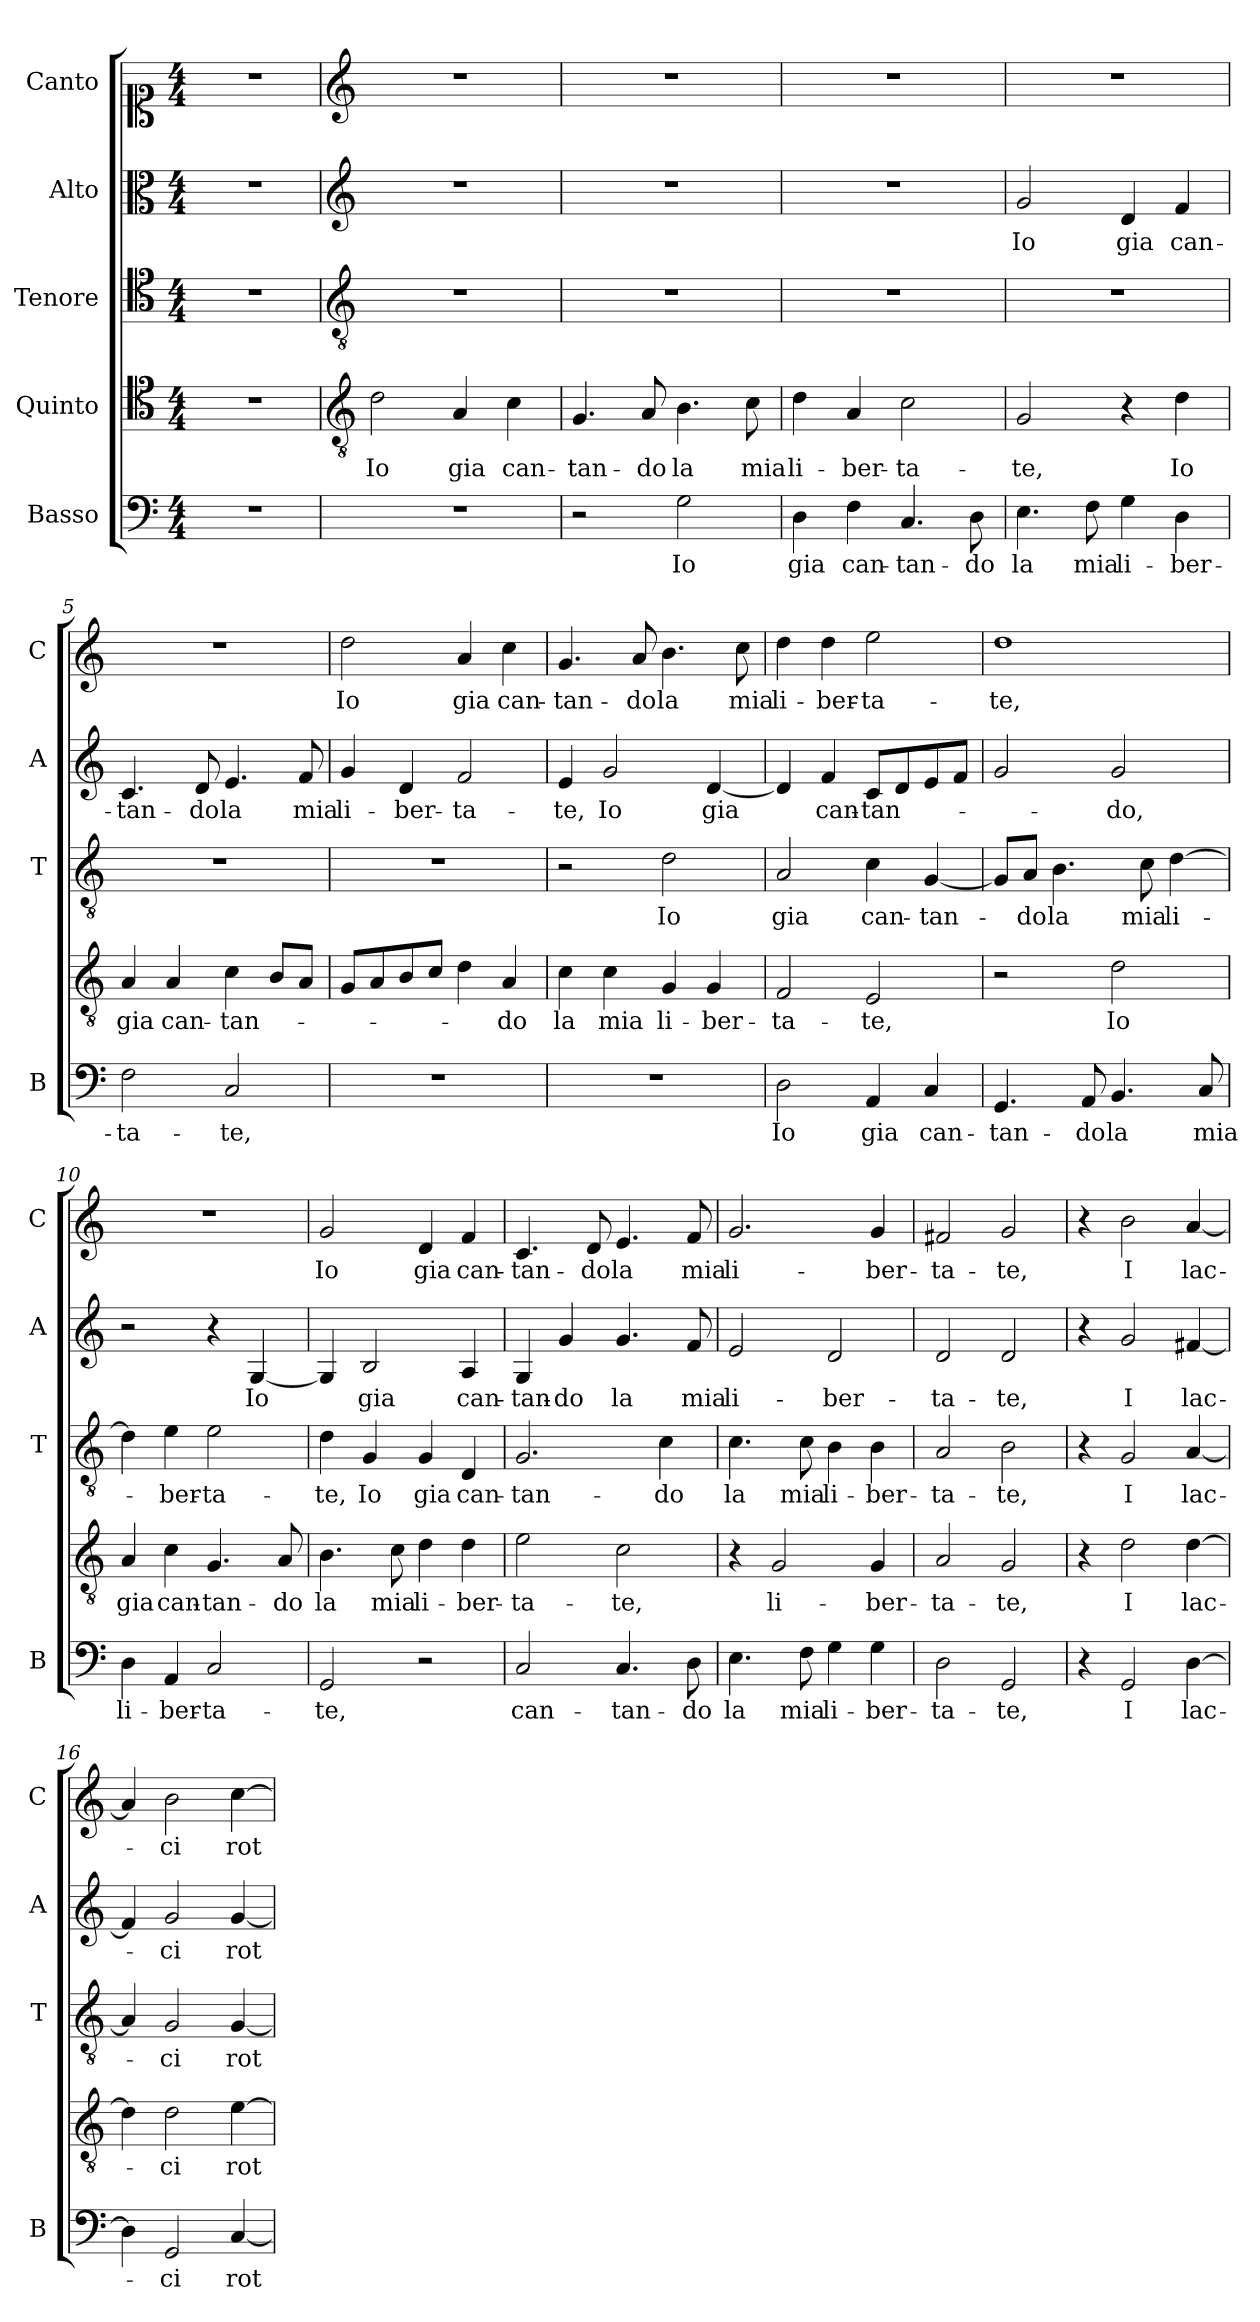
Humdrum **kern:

**kern	**text	**kern	**text	**kern	**text	**kern	**text	**kern	**text
*part5	*part5	*part4	*part4	*part3	*part3	*part2	*part2	*part1	*part1
*staff5	*staff5	*staff4	*staff4	*staff3	*staff3	*staff2	*staff2	*staff1	*staff1
*I"Basso	*	*I"Quinto	*	*I"Tenore	*	*I"Alto	*	*I"Canto	*
*I'B	*	*	*	*I'T	*	*I'A	*	*I'C	*
*clefF4	*	*clefC4	*	*clefC4	*	*clefC3	*	*clefC1	*
*k[]	*	*k[]	*	*k[]	*	*k[]	*	*k[]	*
*C:	*	*C:	*	*C:	*	*C:	*	*C:	*
*M4/4	*	*M4/4	*	*M4/4	*	*M4/4	*	*M4/4	*
=	=	=	=	=	=	=	=	=	=
1r	.	1r	.	1r	.	1r	.	1r	.
=1	=1	=1	=1	=1	=1	=1	=1	=1	=1
*	*	*clefGv2	*	*clefGv2	*	*clefG2	*	*clefG2	*
!	!	!	!LO:LY:b	!	!	!	!	!	!
1r	.	2d\	Io	1r	.	1r	.	1r	.
!	!	!	!LO:LY:b	!	!	!	!	!	!
.	.	4A/	gia	.	.	.	.	.	.
!	!	!	!LO:LY:b	!	!	!	!	!	!
.	.	4c\	can-	.	.	.	.	.	.
=2	=2	=2	=2	=2	=2	=2	=2	=2	=2
!	!	!	!LO:LY:b	!	!	!	!	!	!
2r	.	4.G/	-tan-	1r	.	1r	.	1r	.
!	!	!	!LO:LY:b	!	!	!	!	!	!
.	.	8A/	-do	.	.	.	.	.	.
!	!LO:LY:b	!	!LO:LY:b	!	!	!	!	!	!
2G\	Io	4.B\	la	.	.	.	.	.	.
!	!	!	!LO:LY:b	!	!	!	!	!	!
.	.	8c\	mia	.	.	.	.	.	.
=3	=3	=3	=3	=3	=3	=3	=3	=3	=3
!	!LO:LY:b	!	!LO:LY:b	!	!	!	!	!	!
4D\	gia	4d\	li-	1r	.	1r	.	1r	.
!	!LO:LY:b	!	!LO:LY:b	!	!	!	!	!	!
4F\	can-	4A/	-ber-	.	.	.	.	.	.
!	!LO:LY:b	!	!LO:LY:b	!	!	!	!	!	!
4.C/	-tan-	2c\	-ta-	.	.	.	.	.	.
!	!LO:LY:b	!	!	!	!	!	!	!	!
8D\	-do	.	.	.	.	.	.	.	.
=4	=4	=4	=4	=4	=4	=4	=4	=4	=4
!	!LO:LY:b	!	!LO:LY:b	!	!	!	!LO:LY:b	!	!
4.E\	la	2G/	-te,	1r	.	2g/	Io	1r	.
!	!LO:LY:b	!	!	!	!	!	!	!	!
8F\	mia	.	.	.	.	.	.	.	.
!	!LO:LY:b	!	!	!	!	!	!LO:LY:b	!	!
4G\	li-	4r	.	.	.	4d/	gia	.	.
!	!LO:LY:b	!	!LO:LY:b	!	!	!	!LO:LY:b	!	!
4D\	-ber-	4d\	Io	.	.	4f/	can-	.	.
=5	=5	=5	=5	=5	=5	=5	=5	=5	=5
!	!LO:LY:b	!	!LO:LY:b	!	!	!	!LO:LY:b	!	!
2F\	-ta-	4A/	gia	1r	.	4.c/	-tan-	1r	.
!	!	!	!LO:LY:b	!	!	!	!	!	!
.	.	4A/	can-	.	.	.	.	.	.
!	!	!	!	!	!	!	!LO:LY:b	!	!
.	.	.	.	.	.	8d/	-do	.	.
!	!LO:LY:b	!	!LO:LY:b	!	!	!	!LO:LY:b	!	!
2C/	-te,	4c\	-tan-	.	.	4.e/	la	.	.
.	.	8B/L	.	.	.	.	.	.	.
!	!	!	!	!	!	!	!LO:LY:b	!	!
.	.	8A/J	.	.	.	8f/	mia	.	.
!!LO:LB:g=z
=6	=6	=6	=6	=6	=6	=6	=6	=6	=6
!	!	!	!	!	!	!	!LO:LY:b	!	!LO:LY:b
1r	.	8G/L	.	1r	.	4g/	li-	2dd\	Io
.	.	8A/	.	.	.	.	.	.	.
!	!	!	!	!	!	!	!LO:LY:b	!	!
.	.	8B/	.	.	.	4d/	-ber-	.	.
.	.	8c/J	.	.	.	.	.	.	.
!	!	!	!	!	!	!	!LO:LY:b	!	!LO:LY:b
.	.	4d\	.	.	.	2f/	-ta-	4a/	gia
!	!	!	!LO:LY:b	!	!	!	!	!	!LO:LY:b
.	.	4A/	-do	.	.	.	.	4cc\	can-
=7	=7	=7	=7	=7	=7	=7	=7	=7	=7
!	!	!	!LO:LY:b	!	!	!	!LO:LY:b	!	!LO:LY:b
1r	.	4c\	la	2r	.	4e/	-te,	4.g/	-tan-
!	!	!	!LO:LY:b	!	!	!	!LO:LY:b	!	!
.	.	4c\	mia	.	.	2g/	Io	.	.
!	!	!	!	!	!	!	!	!	!LO:LY:b
.	.	.	.	.	.	.	.	8a/	-do
!	!	!	!LO:LY:b	!	!LO:LY:b	!	!	!	!LO:LY:b
.	.	4G/	li-	2d\	Io	.	.	4.b\	la
!	!	!	!LO:LY:b	!	!	!	!LO:LY:b	!	!
.	.	4G/	-ber-	.	.	[4d/	gia	.	.
!	!	!	!	!	!	!	!	!	!LO:LY:b
.	.	.	.	.	.	.	.	8cc\	mia
=8	=8	=8	=8	=8	=8	=8	=8	=8	=8
!	!LO:LY:b	!	!LO:LY:b	!	!LO:LY:b	!	!	!	!LO:LY:b
2D\	Io	2F/	-ta-	2A/	gia	4d/]	.	4dd\	li-
!	!	!	!	!	!	!	!LO:LY:b	!	!LO:LY:b
.	.	.	.	.	.	4f/	can-	4dd\	-ber-
!	!LO:LY:b	!	!LO:LY:b	!	!LO:LY:b	!	!LO:LY:b	!	!LO:LY:b
4AA/	gia	2E/	-te,	4c\	can-	8c/L	-tan-	2ee\	-ta-
.	.	.	.	.	.	8d/	.	.	.
!	!LO:LY:b	!	!	!	!LO:LY:b	!	!	!	!
4C/	can-	.	.	[4G/	-tan-	8e/	.	.	.
.	.	.	.	.	.	8f/J	.	.	.
=9	=9	=9	=9	=9	=9	=9	=9	=9	=9
!	!LO:LY:b	!	!	!	!	!	!	!	!LO:LY:b
4.GG/	-tan-	2r	.	8G/L]	.	2g/	.	1dd	-te,
!	!	!	!	!	!LO:LY:b	!	!	!	!
.	.	.	.	8A/J	-do	.	.	.	.
!	!	!	!	!	!LO:LY:b	!	!	!	!
.	.	.	.	4.B\	la	.	.	.	.
!	!LO:LY:b	!	!	!	!	!	!	!	!
8AA/	-do	.	.	.	.	.	.	.	.
!	!LO:LY:b	!	!LO:LY:b	!	!	!	!LO:LY:b	!	!
4.BB/	la	2d\	Io	.	.	2g/	-do,	.	.
!	!	!	!	!	!LO:LY:b	!	!	!	!
.	.	.	.	8c\	mia	.	.	.	.
!	!	!	!	!	!LO:LY:b	!	!	!	!
.	.	.	.	[4d\	li-	.	.	.	.
!	!LO:LY:b	!	!	!	!	!	!	!	!
8C/	mia	.	.	.	.	.	.	.	.
=10	=10	=10	=10	=10	=10	=10	=10	=10	=10
!	!LO:LY:b	!	!LO:LY:b	!	!	!	!	!	!
4D\	li-	4A/	gia	4d\]	.	2r	.	1r	.
!	!LO:LY:b	!	!LO:LY:b	!	!LO:LY:b	!	!	!	!
4AA/	-ber-	4c\	can-	4e\	-ber-	.	.	.	.
!	!LO:LY:b	!	!LO:LY:b	!	!LO:LY:b	!	!	!	!
2C/	-ta-	4.G/	-tan-	2e\	-ta-	4r	.	.	.
!	!	!	!	!	!	!	!LO:LY:b	!	!
.	.	.	.	.	.	[4G/	Io	.	.
!	!	!	!LO:LY:b	!	!	!	!	!	!
.	.	8A/	-do	.	.	.	.	.	.
=11	=11	=11	=11	=11	=11	=11	=11	=11	=11
!	!LO:LY:b	!	!LO:LY:b	!	!LO:LY:b	!	!	!	!LO:LY:b
2GG/	-te,	4.B\	la	4d\	-te,	4G/]	.	2g/	Io
!	!	!	!	!	!LO:LY:b	!	!LO:LY:b	!	!
.	.	.	.	4G/	Io	2B/	gia	.	.
!	!	!	!LO:LY:b	!	!	!	!	!	!
.	.	8c\	mia	.	.	.	.	.	.
!	!	!	!LO:LY:b	!	!LO:LY:b	!	!	!	!LO:LY:b
2r	.	4d\	li-	4G/	gia	.	.	4d/	gia
!	!	!	!LO:LY:b	!	!LO:LY:b	!	!LO:LY:b	!	!LO:LY:b
.	.	4d\	-ber-	4D/	can-	4A/	can-	4f/	can-
!!LO:PB:g=z
=12	=12	=12	=12	=12	=12	=12	=12	=12	=12
!	!LO:LY:b	!	!LO:LY:b	!	!LO:LY:b	!	!LO:LY:b	!	!LO:LY:b
2C/	can-	2e\	-ta-	2.G/	-tan-	4G/	-tan-	4.c/	-tan-
!	!	!	!	!	!	!	!LO:LY:b	!	!
.	.	.	.	.	.	4g/	-do	.	.
!	!	!	!	!	!	!	!	!	!LO:LY:b
.	.	.	.	.	.	.	.	8d/	-do
!	!LO:LY:b	!	!LO:LY:b	!	!	!	!LO:LY:b	!	!LO:LY:b
4.C/	-tan-	2c\	-te,	.	.	4.g/	la	4.e/	la
!	!	!	!	!	!LO:LY:b	!	!	!	!
.	.	.	.	4c\	-do	.	.	.	.
!	!LO:LY:b	!	!	!	!	!	!LO:LY:b	!	!LO:LY:b
8D\	-do	.	.	.	.	8f/	mia	8f/	mia
=13	=13	=13	=13	=13	=13	=13	=13	=13	=13
!	!LO:LY:b	!	!	!	!LO:LY:b	!	!LO:LY:b	!	!LO:LY:b
4.E\	la	4r	.	4.c\	la	2e/	li-	2.g/	li-
!	!	!	!LO:LY:b	!	!	!	!	!	!
.	.	2G/	li-	.	.	.	.	.	.
!	!LO:LY:b	!	!	!	!LO:LY:b	!	!	!	!
8F\	mia	.	.	8c\	mia	.	.	.	.
!	!LO:LY:b	!	!	!	!LO:LY:b	!	!LO:LY:b	!	!
4G\	li-	.	.	4B\	li-	2d/	-ber-	.	.
!	!LO:LY:b	!	!LO:LY:b	!	!LO:LY:b	!	!	!	!LO:LY:b
4G\	-ber-	4G/	-ber-	4B\	-ber-	.	.	4g/	-ber-
=14	=14	=14	=14	=14	=14	=14	=14	=14	=14
!	!LO:LY:b	!	!LO:LY:b	!	!LO:LY:b	!	!LO:LY:b	!	!LO:LY:b
2D\	-ta-	2A/	-ta-	2A/	-ta-	2d/	-ta-	2f#X/	-ta-
!	!LO:LY:b	!	!LO:LY:b	!	!LO:LY:b	!	!LO:LY:b	!	!LO:LY:b
2GG/	-te,	2G/	-te,	2B\	-te,	2d/	-te,	2g/	-te,
=15	=15	=15	=15	=15	=15	=15	=15	=15	=15
4r	.	4r	.	4r	.	4r	.	4r	.
!	!LO:LY:b	!	!LO:LY:b	!	!LO:LY:b	!	!LO:LY:b	!	!LO:LY:b
2GG/	I	2d\	I	2G/	I	2g/	I	2b\	I
!	!LO:LY:b	!	!LO:LY:b	!	!LO:LY:b	!	!LO:LY:b	!	!LO:LY:b
[4D\	lac-	[4d\	lac-	[4A/	lac-	[4f#X/	-lac-	[4a/	lac-
=16	=16	=16	=16	=16	=16	=16	=16	=16	=16
4D\]	.	4d\]	.	4A/]	.	4f#/]	.	4a/]	.
!	!LO:LY:b	!	!LO:LY:b	!	!LO:LY:b	!	!LO:LY:b	!	!LO:LY:b
2GG/	-ci	2d\	-ci	2G/	-ci	2g/	ci	2b\	-ci
!	!LO:LY:b	!	!LO:LY:b	!	!LO:LY:b	!	!LO:LY:b	!	!LO:LY:b
[4C/	rot-	[4e\	rot-	[4G/	rot-	[4g/	-rot-	[4cc\	rot-
=	=	=	=	=	=	=	=	=	=
*-	*-	*-	*-	*-	*-	*-	*-	*-	*-
